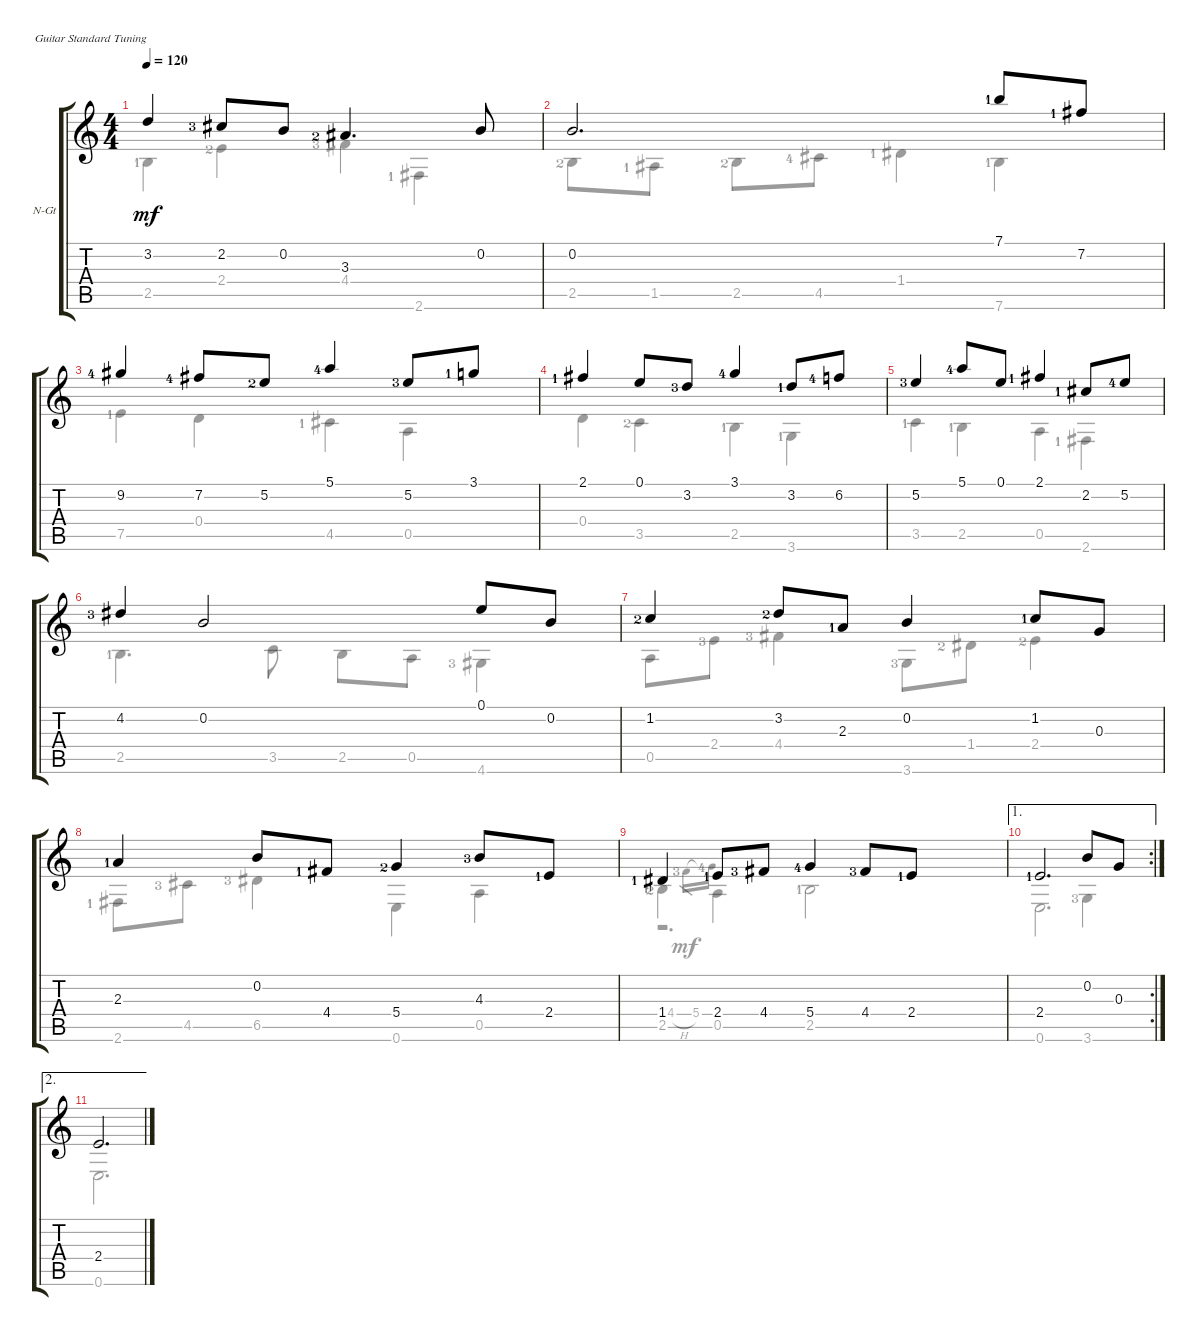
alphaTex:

\defaultSystemsLayout 4
\bracketExtendMode groupsimilarinstruments
\firstSystemTrackNameOrientation horizontal
\otherSystemsTrackNameOrientation horizontal
\track ("Nylon Guitar" "N-Gt") {instrument acousticguitarnylon}
\staff {score tabs}
\tuning (E4 B3 G3 D3 A2 E2)
\voice
\ts (4 4)
\tempo 120
\clef g2
\ks c
3.2.4{dy mf} 2.2{lf 4}.8 0.2.8 3.3{lf 3}.4{d} 0.2.8 |
0.2.2{d} 7.1{lf 2}.8 7.2{lf 2}.8 |
9.2{lf 5}.4 7.2{lf 5}.8 5.2{lf 3}.8 5.1{lf 5}.4 5.2{lf 4}.8 3.1{lf 2}.8 |
2.1{lf 2}.4 0.1.8 3.2{lf 4}.8 3.1{lf 5}.4 3.2{lf 2}.8 6.2{lf 5}.8 |
5.2{lf 4}.4 5.1{lf 5}.8 0.1.8 2.1{lf 2}.4 2.2{lf 2}.8 5.2{lf 5}.8 |
4.2{lf 4}.4 0.2.2 0.1.8 0.2.8 |
1.2{lf 3}.4 3.2{lf 3}.8 2.3{lf 2}.8 0.2.4 1.2{lf 2}.8 0.3.8 |
2.3{lf 2}.4 0.2.8 4.4{lf 2}.8 5.4{lf 3}.4 4.3{lf 4}.8 2.4{lf 2}.8 |
1.4{lf 2}.4 2.4{lf 2}.8 4.4{lf 4}.8 5.4{lf 5}.4 4.4{lf 4}.8 2.4{lf 2}.8 |
\ae 1
\rc 2
2.4{lf 2}.2{d} 0.2.8 0.3.8 |
\ae 2
2.4.2{d}
\voice
\clef g2
\ottava regular
\simile none
\ks c
2.5{lf 2}.4{dy mf} 2.4{lf 3}.4 4.4{lf 4}.4 2.6{lf 2}.4 |
2.5{lf 3}.8 1.5{lf 2}.8 2.5{lf 3}.8 4.5{lf 5}.8 1.4{lf 2}.4 7.6{lf 2}.4 |
7.5{lf 2}.4 0.4.4 4.5{lf 2}.4 0.5.4 |
0.4.4 3.5{lf 3}.4 2.5{lf 2}.4 3.6{lf 2}.4 |
3.5{lf 2}.4 2.5{lf 2}.4 0.5.4 2.6{lf 2}.4 |
2.5{lf 2}.4{d} 3.5.8 2.5.8 0.5.8 4.6{lf 4}.4 |
0.5.8 2.4{lf 4}.8 4.4{lf 4}.4 3.6{lf 4}.8 1.4{lf 3}.8 2.4{lf 3}.4 |
2.6{lf 2}.8 4.5{lf 4}.8 6.5{lf 4}.4 0.6.4 0.5.4 |
2.5{lf 3}.4 0.5.4 2.5{lf 2}.2 |
0.6.2{d} 3.6{lf 4}.4 |
0.6.2{d}
\voice
\clef g2
\ottava regular
\simile none
\ks c
|
|
|
|
|
|
|
|
r.2{d} 4.4{h lf 4}.16{gr} 5.4{lf 5}.16{gr} |
|
